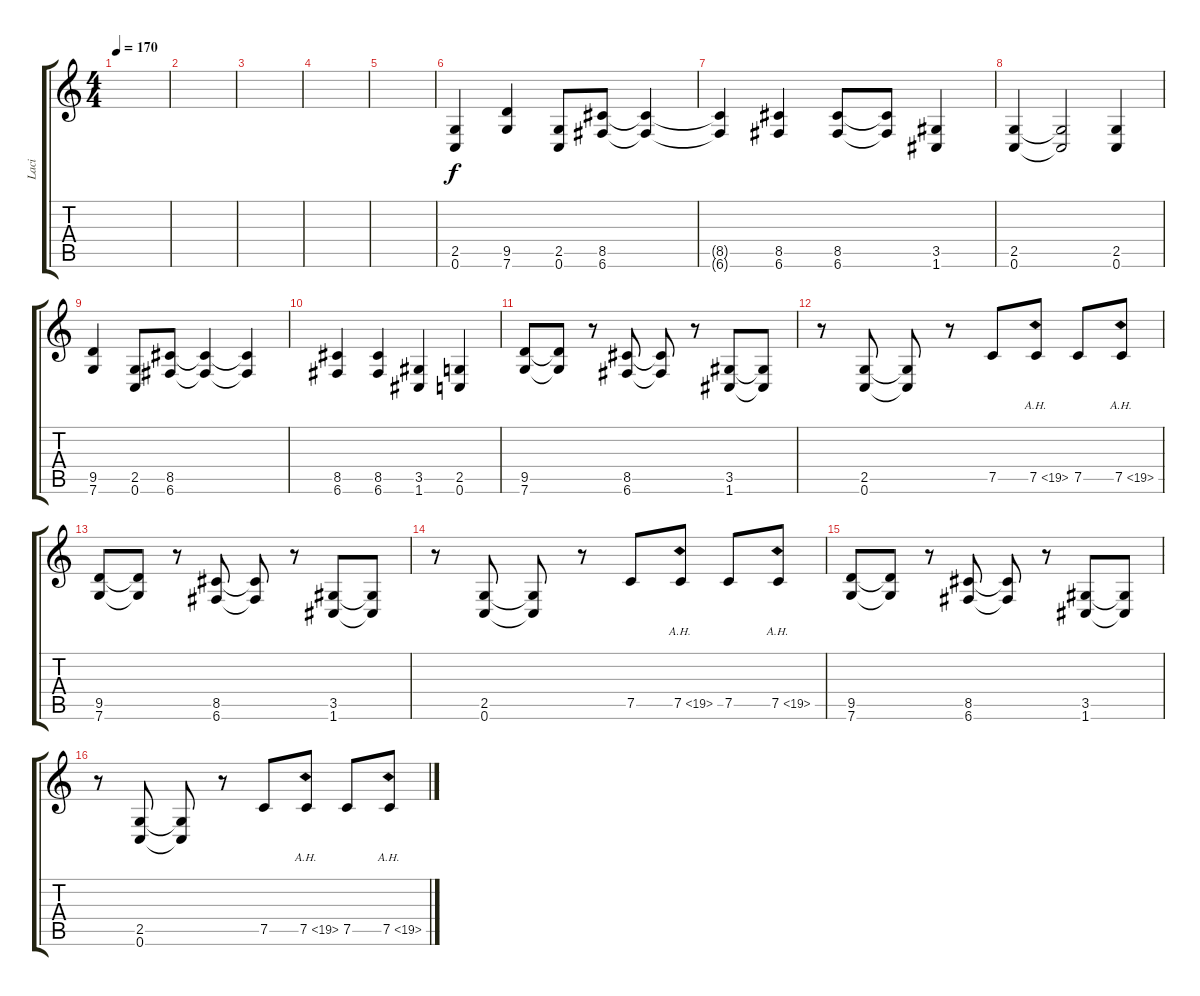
\track ("Laci" "Laci") {instrument distortionguitar}
\staff {score tabs}
\tuning (C4 G3 Eb3 Bb2 F2 C2) {hide}
\ts (4 4)
\tempo 170
\clef g2
\ks c
|
|
|
|
|
(2.5 0.6).4 (9.5 7.6).4 (2.5 0.6).8 (8.5 6.6).8 (8.5{t} 6.6{t}).4 |
(8.5{t} 6.6{t}).4 (8.5 6.6).4 (8.5 6.6).8 (8.5{t} 6.6{t}).8 (3.5 1.6).4 |
(2.5 0.6).4 (2.5{t} 0.6{t}).2 (2.5 0.6).4 |
(9.5 7.6).4 (2.5 0.6).8 (8.5 6.6).8 (8.5{t} 6.6{t}).4 (8.5{t} 6.6{t}).4 |
(8.5 6.6).4 (8.5 6.6).4 (3.5 1.6).4 (2.5 0.6).4 |
(9.5 7.6).8 (9.5{t} 7.6{t}).8 r.8 (8.5 6.6).8 (8.5{t} 6.6{t}).8 r.8 (3.5 1.6).8 (3.5{t} 1.6{t}).8 |
r.8 (2.5 0.6).8 (2.5{t} 0.6{t}).8 r.8 7.5.8 7.5{ah 12}.8 7.5.8 7.5{ah 12}.8 |
(9.5 7.6).8 (9.5{t} 7.6{t}).8 r.8 (8.5 6.6).8 (8.5{t} 6.6{t}).8 r.8 (3.5 1.6).8 (3.5{t} 1.6{t}).8 |
r.8 (2.5 0.6).8 (2.5{t} 0.6{t}).8 r.8 7.5.8 7.5{ah 12}.8 7.5.8 7.5{ah 12}.8 |
(9.5 7.6).8 (9.5{t} 7.6{t}).8 r.8 (8.5 6.6).8 (8.5{t} 6.6{t}).8 r.8 (3.5 1.6).8 (3.5{t} 1.6{t}).8 |
r.8 (2.5 0.6).8 (2.5{t} 0.6{t}).8 r.8 7.5.8 7.5{ah 12}.8 7.5.8 7.5{ah 12}.8
